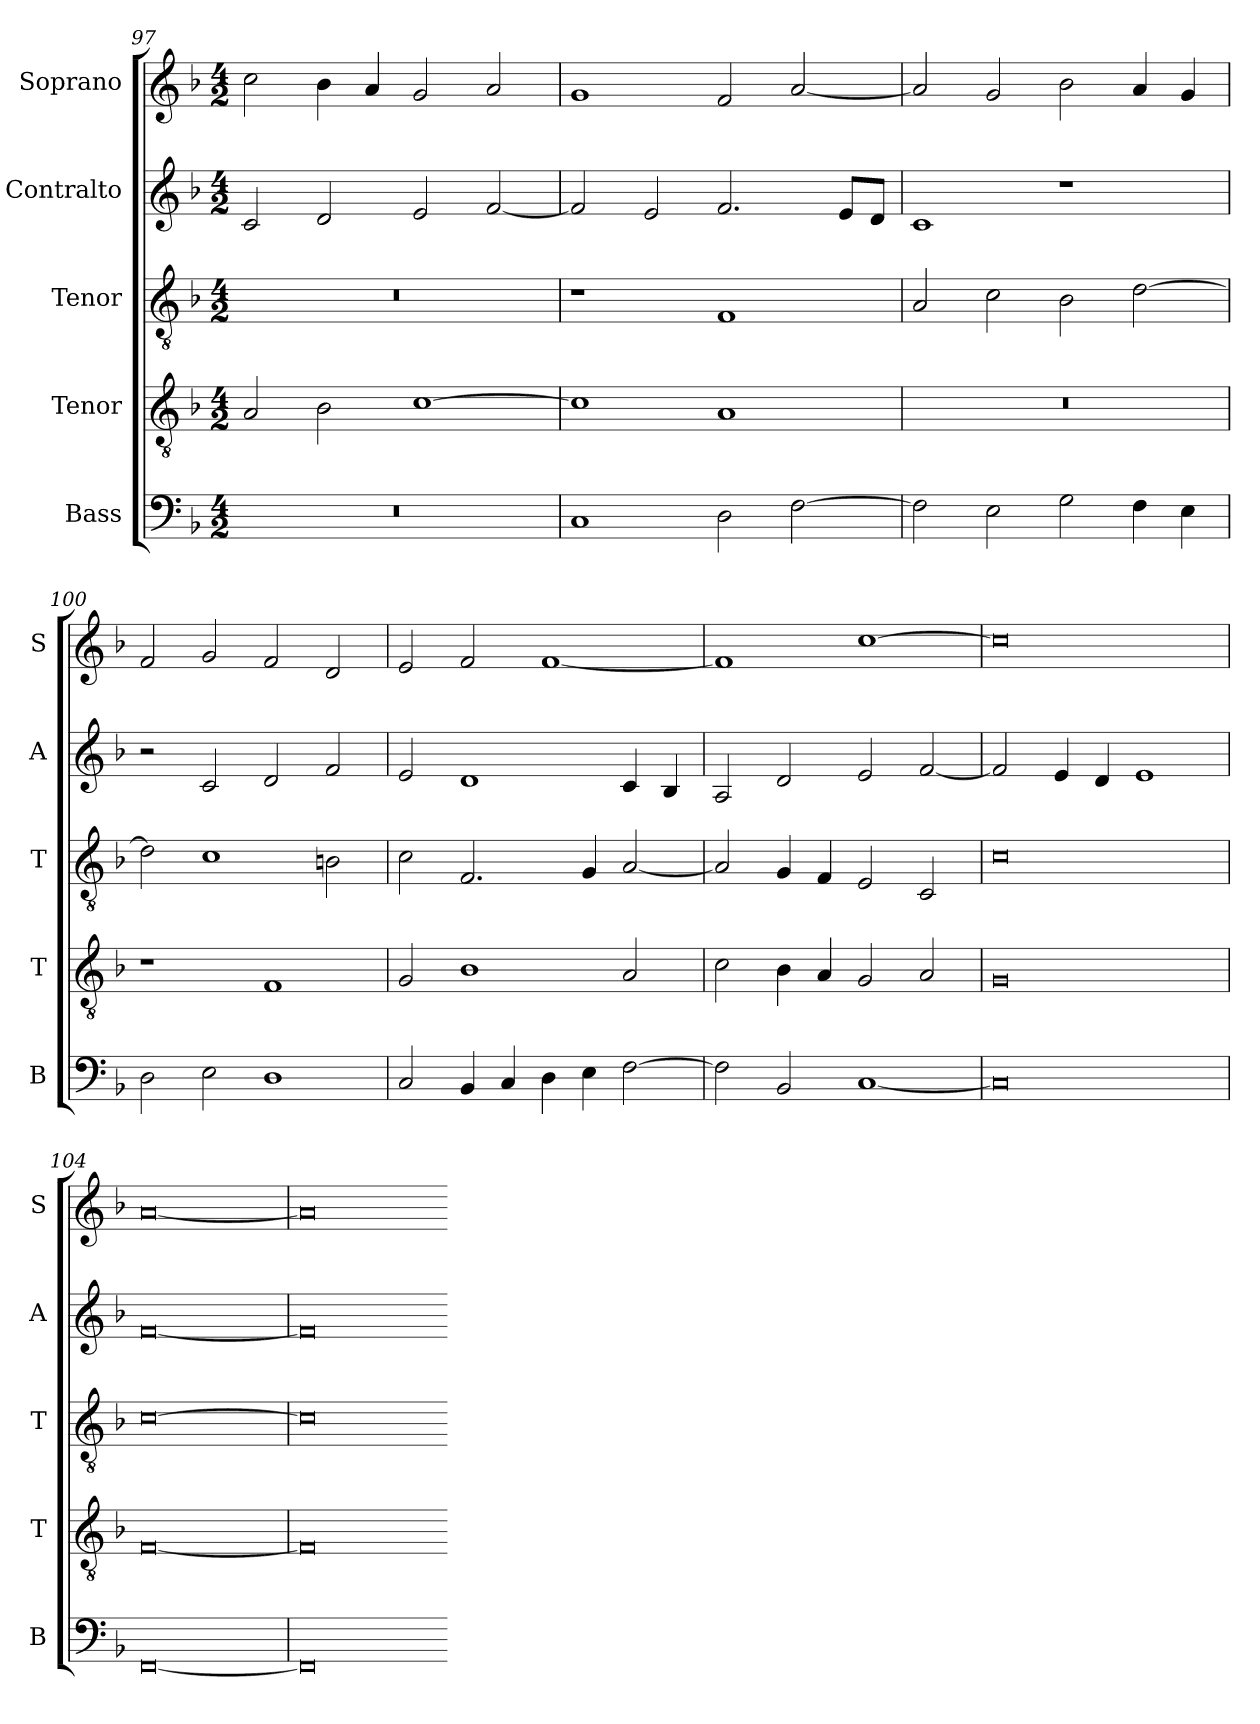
**kern	**kern	**kern	**kern	**kern
*part5	*part4	*part3	*part2	*part1
*staff5	*staff4	*staff3	*staff2	*staff1
*I"Bass	*I"Tenor	*I"Tenor	*I"Contralto	*I"Soprano
*I'B	*I'T	*I'T	*I'A	*I'S
*clefF4	*clefGv2	*clefGv2	*clefG2	*clefG2
*k[b-]	*k[b-]	*k[b-]	*k[b-]	*k[b-]
*F:ion	*F:ion	*F:ion	*F:ion	*F:ion
*M4/2	*M4/2	*M4/2	*M4/2	*M4/2
=97	=97	=97	=97	=97
0r	2A	0r	2c	2cc
.	2B-	.	2d	4b-
.	.	.	.	4a
.	[1c	.	2e	2g
.	.	.	[2f	2a
=98	=98	=98	=98	=98
1C	1c]	1r	2f]	1g
.	.	.	2e	.
2D	1A	1F	2.f	2f
[2F	.	.	.	[2a
.	.	.	8e/L	.
.	.	.	8d/J	.
=99	=99	=99	=99	=99
2F]	0r	2A	1c	2a]
2E	.	2c	.	2g
2G	.	2B-	1r	2b-
4F	.	[2d	.	4a
4E	.	.	.	4g
=100	=100	=100	=100	=100
2D	1r	2d]	2r	2f
2E	.	1c	2c	2g
1D	1F	.	2d	2f
.	.	2Bn	2f	2d
=101	=101	=101	=101	=101
2C	2G	2c	2e	2e
4BB-	1B-	2.F	1d	2f
4C	.	.	.	.
4D	.	.	.	[1f
4E	.	4G	.	.
[2F	2A	[2A	4c	.
.	.	.	4B-	.
=102	=102	=102	=102	=102
2F]	2c	2A]	2A	1f]
2BB-	4B-	4G	2d	.
.	4A	4F	.	.
[1C	2G	2E	2e	[1cc
.	2A	2C	[2f	.
=103	=103	=103	=103	=103
0C]	0G	0c	2f]	0cc]
.	.	.	4e	.
.	.	.	4d	.
.	.	.	1e	.
=104	=104	=104	=104	=104
[0FF	[0F	[0c	[0f	[0a
=105	=105	=105	=105	=105
0FF]	0F]	0c]	0f]	0a]
=-	=-	=-	=-	=-
*-	*-	*-	*-	*-
